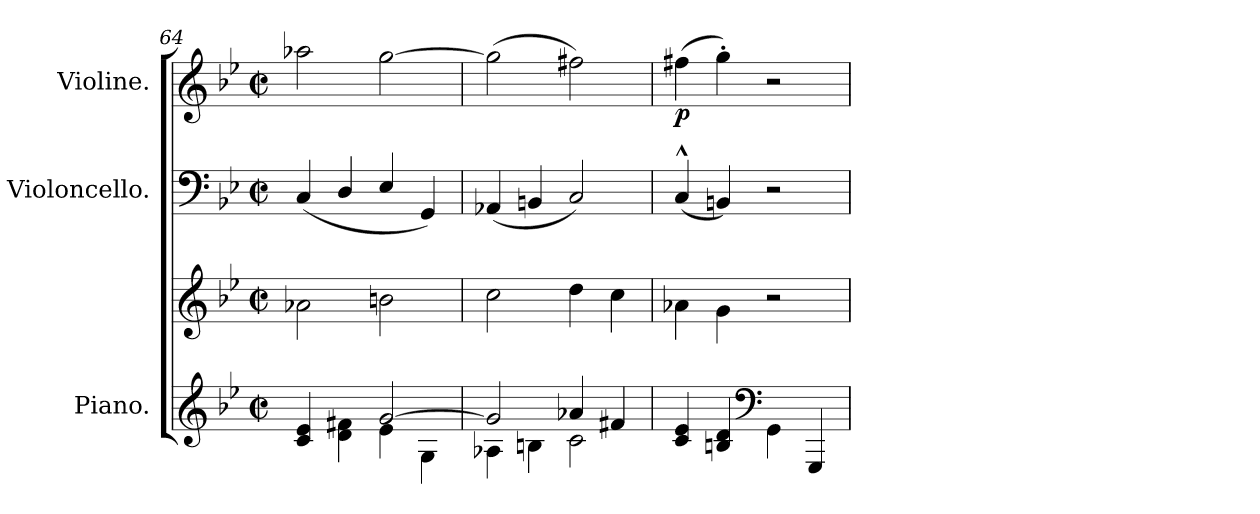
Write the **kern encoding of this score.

**kern	**kern	**kern	**kern	**dynam
*part3	*part3	*part2	*part1	*part1
*staff4	*staff3	*staff2	*staff1	*staff1
*I"Piano.	*	*I"Violoncello.	*I"Violine.	*
*	*	*I'vlc	*I'vl	*
*clefG2	*clefG2	*clefF4	*clefG2	*
*k[b-e-]	*k[b-e-]	*k[b-e-]	*k[b-e-]	*
*g:	*g:	*g:	*g:	*
*M2/2	*M2/2	*M2/2	*M2/2	*
*met(c|)	*met(c|)	*met(c|)	*met(c|)	*
=64	=64	=64	=64	=64
*^	*	*	*	*
4c/ 4e-/	4ryy	2a-X\	(4C/	2aa-X\	.
4d\ 4f#X\	4ryy	.	4D/	.	.
[2g/	4e-\	2bn\	4E-/	[2gg\	.
.	4G\	.	4GG/)	.	.
=65	=65	=65	=65	=65	=65
2g/]	4A-X\	2cc\	(4AA-X/	(2gg\]	.
.	4Bn\	.	4BBn/	.	.
4a-X/	2c\	4dd\	2C/)	2ff#X\)	.
4f#X/	.	4cc\	.	.	.
*v	*v	*	*	*	*
=66	=66	=66	=66	=66
!	!	!	!	!LO:DY:b
4c/ 4e-/	4a-X\	(4C^^</	(4ff#X\	p
4Bn/ 4d/	4g\	4BBn/)	4gg'\)	.
*clefF4	*	*	*	*
4GG\	2r	2r	2r	.
4GGG/	.	.	.	.
=	=	=	=	=
*-	*-	*-	*-	*-
